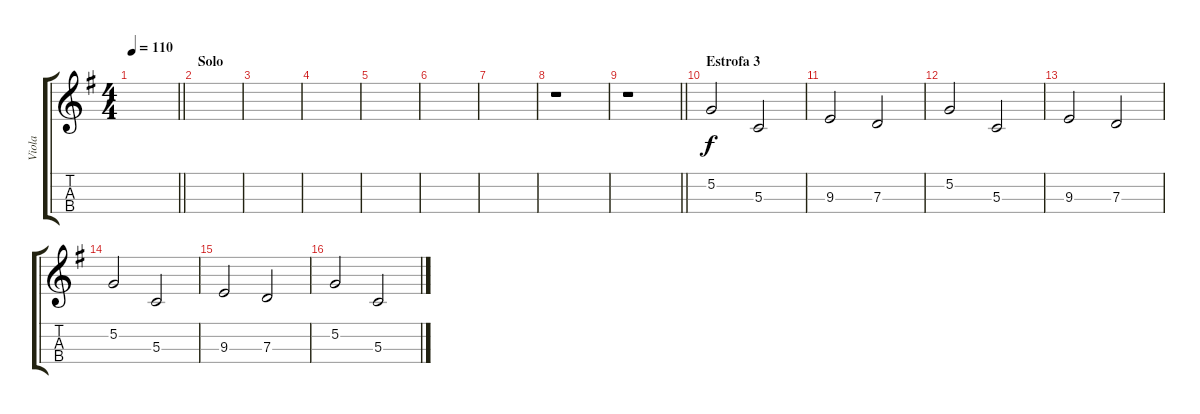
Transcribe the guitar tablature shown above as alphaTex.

\track ("Viola" "Viola") {instrument stringensemble1}
\staff {score tabs}
\tuning (A4 D4 G3 C3) {hide}
\ts (4 4)
\tempo 110
\clef g2
\barLineRight lightlight
\ks g
|
\section ("" "Solo")
|
|
|
|
|
|
r.1 |
\barLineRight lightlight
r.1 |
\section ("" "Estrofa 3")
5.2.2 5.3.2 |
9.3.2 7.3.2 |
5.2.2 5.3.2 |
9.3.2 7.3.2 |
5.2.2 5.3.2 |
9.3.2 7.3.2 |
5.2.2 5.3.2
